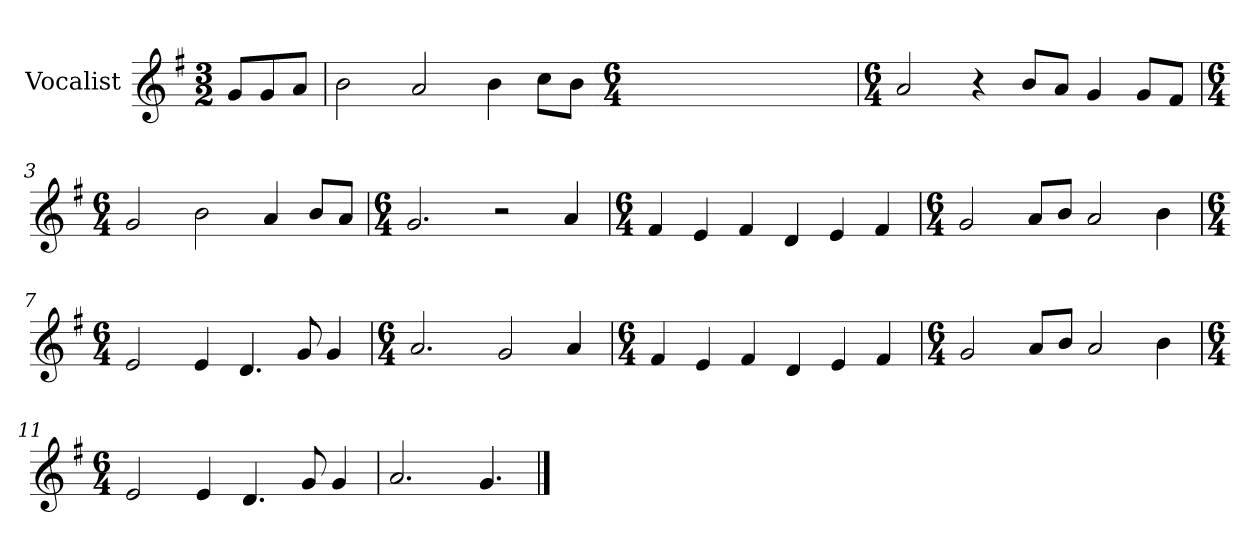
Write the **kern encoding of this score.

**kern
*part1
*staff1
*I"Vocalist
*k[f#]
*G:
*M3/2
=
8gL
8g
8aJ
=1
2b
2a
4b
8ccL
8bJ
*M6/4
=2
*M6/4
2a
4r
8bL
8aJ
4g
8gL
8f#J
=3
*M6/4
2g
2b
4a
8bL
8aJ
=4
*M6/4
2.g
2r
4a
=5
*M6/4
4f#
4e
4f#
4d
4e
4f#
=6
*M6/4
2g
8aL
8bJ
2a
4b
=7
*M6/4
2e
4e
4.d
8g
4g
=8
*M6/4
2.a
2g
4a
=9
*M6/4
4f#
4e
4f#
4d
4e
4f#
=10
*M6/4
2g
8aL
8bJ
2a
4b
=11
*M6/4
2e
4e
4.d
8g
4g
=12
2.a
4.g
==
*-
